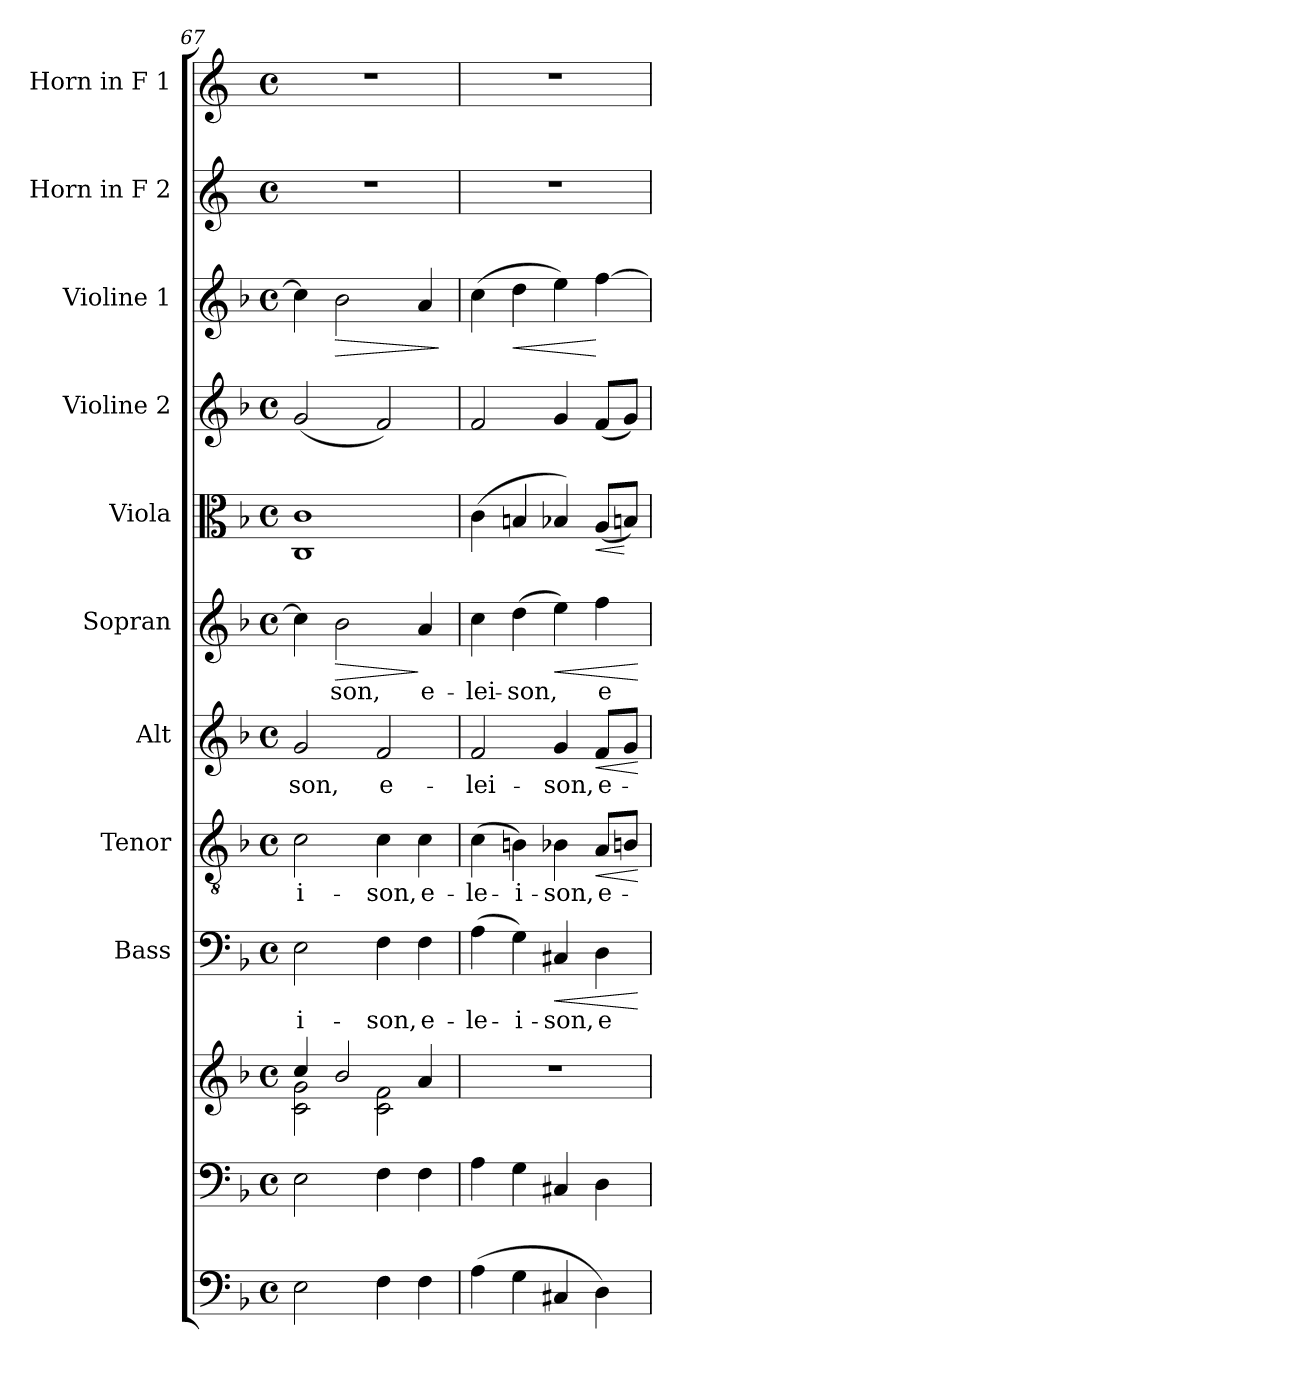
**kern	**kern	**kern	**kern	**text	**dynam	**kern	**text	**dynam	**kern	**text	**dynam	**kern	**text	**dynam	**kern	**dynam	**kern	**kern	**dynam	**kern	**kern
*part11	*part10	*part10	*part9	*part9	*part9	*part8	*part8	*part8	*part7	*part7	*part7	*part6	*part6	*part6	*part5	*part5	*part4	*part3	*part3	*part2	*part1
*staff12	*staff11	*staff10	*staff9	*staff9	*staff9	*staff8	*staff8	*staff8	*staff7	*staff7	*staff7	*staff6	*staff6	*staff6	*staff5	*staff5	*staff4	*staff3	*staff3	*staff2	*staff1
*	*	*	*I"Bass	*	*	*I"Tenor	*	*	*I"Alt	*	*	*I"Sopran	*	*	*I"Viola	*	*I"Violine 2	*I"Violine 1	*	*I"Horn in F 2	*I"Horn in F 1
*	*	*	*I'B.	*	*	*I'T.	*	*	*I'A.	*	*	*I'S.	*	*	*I'Vla.	*	*I'Vl. 2	*I'Vl. 1	*	*	*
*clefF4	*clefF4	*clefG2	*clefF4	*	*	*clefGv2	*	*	*clefG2	*	*	*clefG2	*	*	*clefC3	*	*clefG2	*clefG2	*	*clefG2	*clefG2
*ITrd7c12	*	*	*	*	*	*	*	*	*	*	*	*	*	*	*	*	*	*	*	*ITrd4c7	*ITrd4c7
*k[b-]	*k[b-]	*k[b-]	*k[b-]	*	*	*k[b-]	*	*	*k[b-]	*	*	*k[b-]	*	*	*k[b-]	*	*k[b-]	*k[b-]	*	*k[b-]	*k[b-]
*F:	*F:	*F:	*F:	*	*	*F:	*	*	*F:	*	*	*F:	*	*	*F:	*	*F:	*F:	*	*F:	*F:
*M4/4	*M4/4	*M4/4	*M4/4	*	*	*M4/4	*	*	*M4/4	*	*	*M4/4	*	*	*M4/4	*	*M4/4	*M4/4	*	*M4/4	*M4/4
*met(c)	*met(c)	*met(c)	*met(c)	*	*	*met(c)	*	*	*met(c)	*	*	*met(c)	*	*	*met(c)	*	*met(c)	*met(c)	*	*met(c)	*met(c)
=67	=67	=67	=67	=67	=67	=67	=67	=67	=67	=67	=67	=67	=67	=67	=67	=67	=67	=67	=67	=67	=67
*	*	*^	*	*	*	*	*	*	*	*	*	*	*	*	*	*	*	*	*	*	*
!	!	!	!	!	!LO:LY:b	!	!	!LO:LY:b	!	!	!LO:LY:b	!	!	!	!	!	!	!	!	!	!	!
2EE\	2E\	4cc/	2c\ 2g\	2E\	-i-	.	2c\	-i-	.	2g/	-son,	.	4cc\]	.	.	1C 1c	.	(<2g/	4cc\]	.	1r	1r
!	!	!	!	!	!	!	!	!	!	!	!	!	!	!LO:LY:b	!LO:HP:b	!	!	!	!	!LO:HP:b	!	!
.	.	2b-/	.	.	.	.	.	.	.	.	.	.	2b-\	-son,	>	.	.	.	2b-\	>	.	.
!	!	!	!	!	!LO:LY:b	!	!	!LO:LY:b	!	!	!LO:LY:b	!	!	!	!	!	!	!	!	!	!	!
4FF\	4F\	.	2c\ 2f\	4F\	-son,	.	4c\	-son,	.	2f/	e-	.	.	.	.	.	.	2f/)	.	.	.	.
!	!	!	!	!	!LO:LY:b	!	!	!LO:LY:b	!	!	!	!	!	!LO:LY:b	!	!	!	!	!	!	!	!
4FF\	4F\	4a/	.	4F\	e-	.	4c\	e-	.	.	.	.	4a/	e-	]	.	.	.	4a/	.	.	.
*	*	*v	*v	*	*	*	*	*	*	*	*	*	*	*	*	*	*	*	*	*	*	*
.	.	.	.	.	.	.	.	.	.	.	.	.	.	.	.	.	.	.	]	.	.
!!LO:PB:g=z
=68	=68	=68	=68	=68	=68	=68	=68	=68	=68	=68	=68	=68	=68	=68	=68	=68	=68	=68	=68	=68	=68
!	!	!	!	!LO:LY:b	!	!	!LO:LY:b	!	!	!LO:LY:b	!	!	!LO:LY:b	!	!	!	!	!	!	!	!
(>4AA\	4A\	1r	(>4A\	-le-	.	(>4c\	-le-	.	2f/	-lei-	.	4cc\	-lei-	.	(<4c\	.	2f/	(>4cc\	.	1r	1r
!	!	!	!	!LO:LY:b	!	!	!LO:LY:b	!	!	!	!	!	!LO:LY:b	!	!	!	!	!	!LO:HP:b	!	!
4GG\	4G\	.	4G\)	-i-	.	4Bn\)	-i-	.	.	.	.	(>4dd\	-son,	.	4Bn/	.	.	4dd\	<	.	.
!	!	!	!	!LO:LY:b	!LO:HP:b	!	!LO:LY:b	!	!	!LO:LY:b	!	!	!	!LO:HP:b	!	!	!	!	!	!	!
4CC#X/	4C#X/	.	4C#X/	-son,	<	4B-X\	-son,	.	4g/	-son,	.	4ee\)	.	<	4B-X/)	.	4g/	4ee\)	.	.	.
!	!	!	!	!LO:LY:b	!	!	!LO:LY:b	!LO:HP:b	!	!LO:LY:b	!LO:HP:b	!	!LO:LY:b	!	!	!LO:HP:b	!	!	!	!	!
4DD\)	4D\	.	4D\	e-	.	8A/L	e-	<	8f/L	e-	<	4ff\	e-	.	(<8A/L	<	(<8f/L	[4ff\	[	.	.
.	.	.	.	.	.	8Bn/J	.	.	8g/J	.	.	.	.	.	8Bn/J)	[	8g/J)	.	.	.	.
.	.	.	.	.	[	.	.	[	.	.	[	.	.	[	.	.	.	.	.	.	.
=	=	=	=	=	=	=	=	=	=	=	=	=	=	=	=	=	=	=	=	=	=
*-	*-	*-	*-	*-	*-	*-	*-	*-	*-	*-	*-	*-	*-	*-	*-	*-	*-	*-	*-	*-	*-
